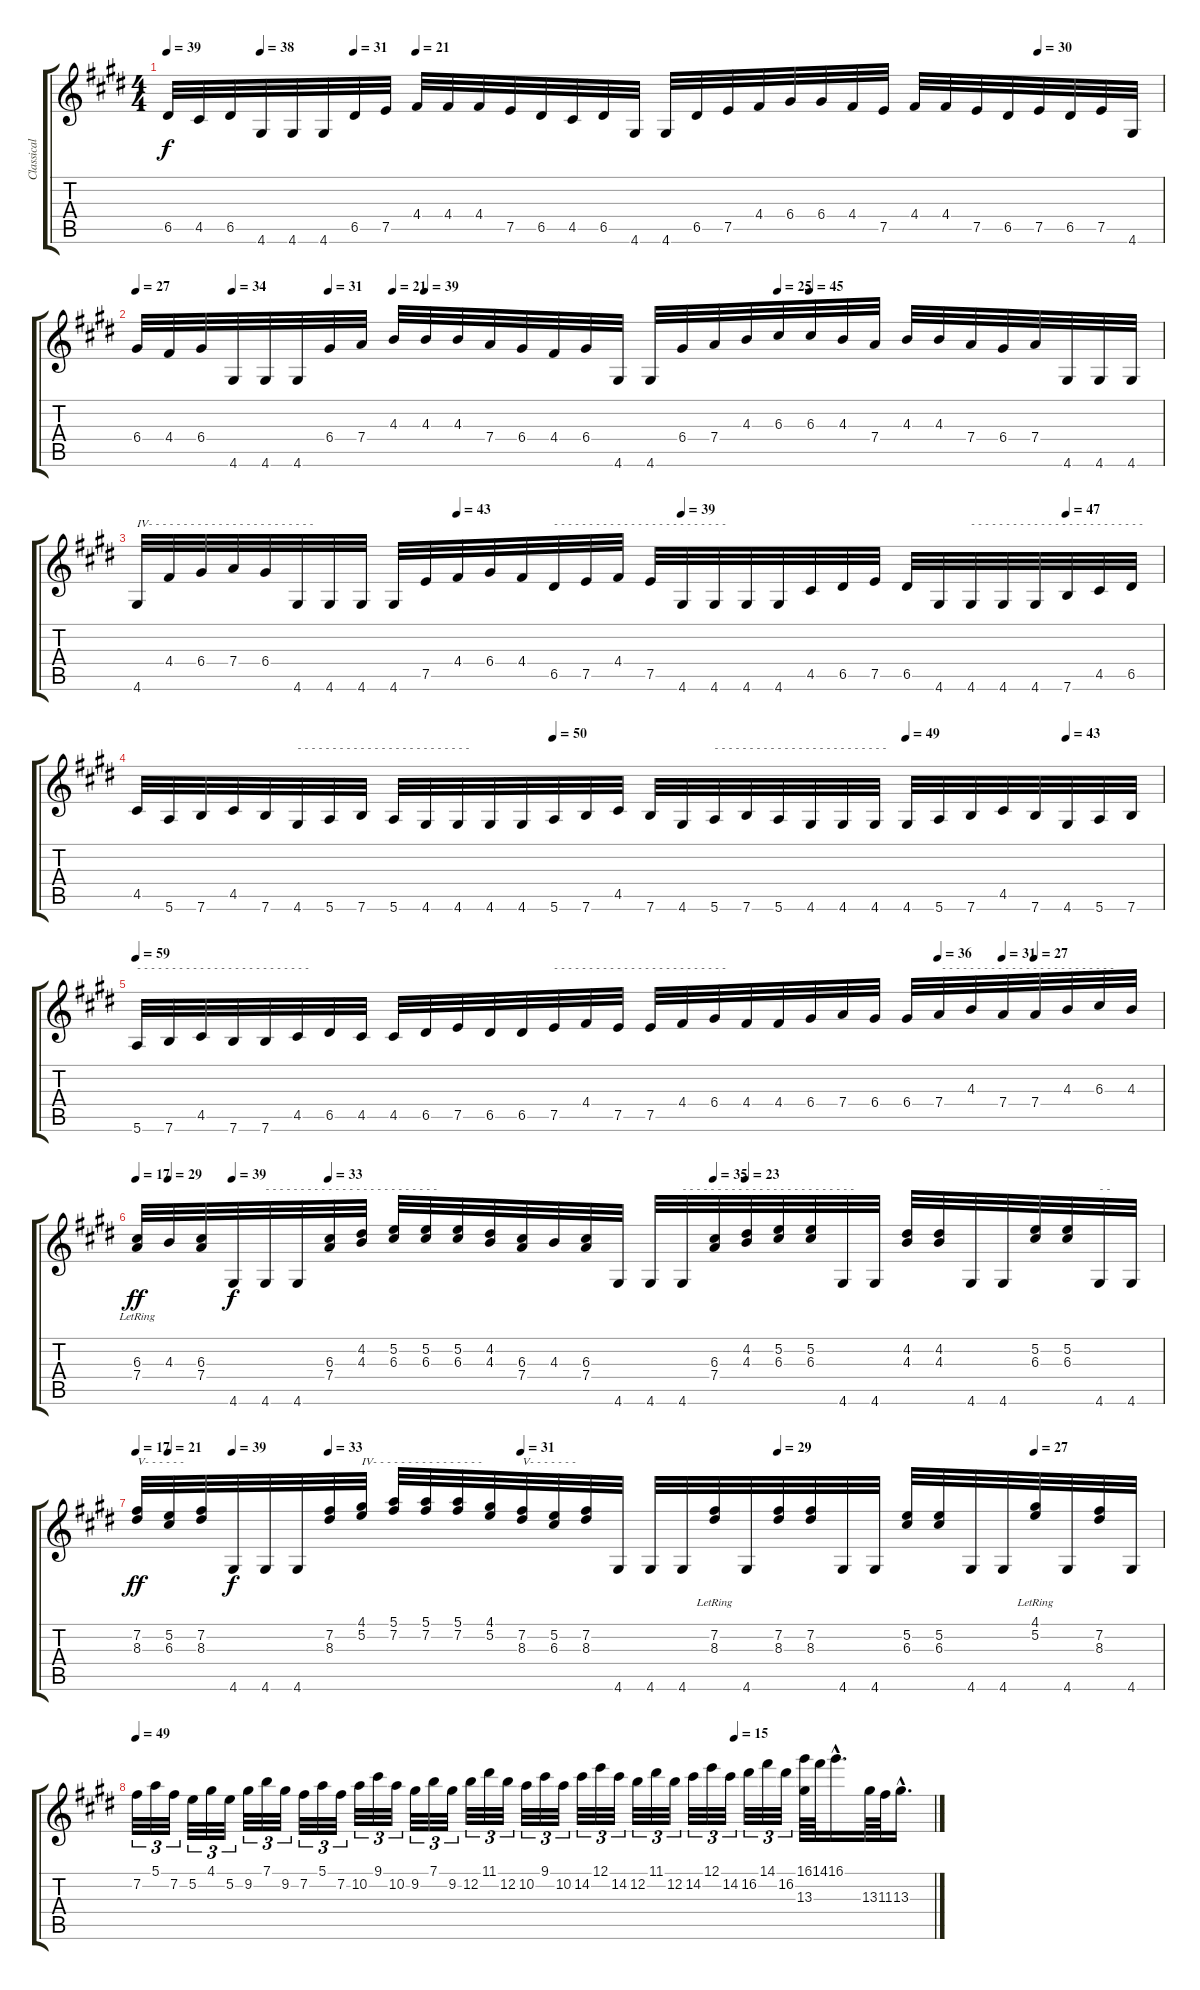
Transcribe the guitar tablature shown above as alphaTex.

\track ("Classical guitar" "Classical ") {instrument acousticguitarnylon}
\staff {score tabs}
\tuning (E4 B3 G3 D3 A2 E2) {hide}
\ts (4 4)
\tempo 39
\tempo 27
\tempo (38 0.09375)
\tempo (31 0.1875)
\tempo (21 0.25)
\tempo (30 0.875)
\tempo 39
\clef g2
\ks e
6.5.32{dy f instrument acousticguitarnylon} 4.5.32 6.5.32 4.6.32 4.6.32 4.6.32 6.5.32 7.5.32 4.4.32 4.4.32 4.4.32 7.5.32 6.5.32 4.5.32 6.5.32 4.6.32 4.6.32 6.5.32 7.5.32 4.4.32 6.4.32 6.4.32 4.4.32 7.5.32 4.4.32 4.4.32 7.5.32 6.5.32 7.5.32 6.5.32 7.5.32 4.6.32 |
\tempo 27
\tempo (34 0.09375)
\tempo (31 0.1875)
\tempo (21 0.25)
\tempo (39 0.28125)
\tempo (25 0.625)
\tempo (45 0.65625)
6.4.32 4.4.32 6.4.32 4.6.32 4.6.32 4.6.32 6.4.32 7.4.32 4.3.32 4.3.32 4.3.32 7.4.32 6.4.32 4.4.32 6.4.32 4.6.32 4.6.32 6.4.32 7.4.32 4.3.32 6.3.32 6.3.32 4.3.32 7.4.32 4.3.32 4.3.32 7.4.32 6.4.32 7.4.32 4.6.32 4.6.32 4.6.32 |
\tempo (43 0.3125)
\tempo (39 0.53125)
\tempo (47 0.90625)
4.6.32{txt "IV- - - - - - - - - - - - - - - - - - - - - - - - "} 4.4.32 6.4.32 7.4.32 6.4.32 4.6.32 4.6.32 4.6.32 4.6.32 7.5.32 4.4.32 6.4.32 4.4.32 6.5.32{txt "- - - - - - - - - - - - - - - - - - - - - - - - -"} 7.5.32 4.4.32 7.5.32 4.6.32 4.6.32 4.6.32 4.6.32 4.5.32 6.5.32 7.5.32 6.5.32 4.6.32 4.6.32{txt "- - - - - - - - - - - - - - - - - - - - - - - - - "} 4.6.32 4.6.32 7.6.32 4.5.32 6.5.32 |
\tempo (50 0.40625)
\tempo (49 0.75)
\tempo (43 0.90625)
4.5.32 5.6.32 7.6.32 4.5.32 7.6.32 4.6.32{txt "- - - - - - - - - - - - - - - - - - - - - - - - - "} 5.6.32 7.6.32 5.6.32 4.6.32 4.6.32 4.6.32 4.6.32 5.6.32 7.6.32 4.5.32 7.6.32 4.6.32 5.6.32{txt "- - - - - - - - - - - - - - - - - - - - - - - - - "} 7.6.32 5.6.32 4.6.32 4.6.32 4.6.32 4.6.32 5.6.32 7.6.32 4.5.32 7.6.32 4.6.32 5.6.32 7.6.32 |
\tempo 59
\tempo (36 0.78125)
\tempo (31 0.84375)
\tempo (27 0.875)
5.6.32{txt "- - - - - - - - - - - - - - - - - - - - - - - - - "} 7.6.32 4.5.32 7.6.32 7.6.32 4.5.32 6.5.32 4.5.32 4.5.32 6.5.32 7.5.32 6.5.32 6.5.32 7.5.32{txt "- - - - - - - - - - - - - - - - - - - - - - - - - "} 4.4.32 7.5.32 7.5.32 4.4.32 6.4.32 4.4.32 4.4.32 6.4.32 7.4.32 6.4.32 6.4.32 7.4.32{txt " - - - - - - - - - - - - - - - - - - - - - - - - -"} 4.3.32 7.4.32 7.4.32 4.3.32 6.3.32 4.3.32 |
\tempo 17
\tempo (29 0.03125)
\tempo (39 0.09375)
\tempo (33 0.1875)
\tempo (35 0.5625)
\tempo (23 0.59375)
(6.3 7.4{lr}).32{dy ff} 4.3.32 (6.3 7.4).32 4.6.32{dy f} 4.6.32{txt "- - - - - - - - - - - - - - - - - - - - - - - - - "} 4.6.32 (6.3 7.4).32 (4.2 4.3).32 (5.2 6.3).32 (5.2 6.3).32 (5.2 6.3).32 (4.2 4.3).32 (6.3 7.4).32 4.3.32 (6.3 7.4).32 4.6.32 4.6.32 4.6.32{txt "- - - - - - - - - - - - - - - - - - - - - - - - - "} (6.3 7.4).32 (4.2 4.3).32 (5.2 6.3).32 (5.2 6.3).32 4.6.32 4.6.32 (4.2 4.3).32 (4.2 4.3).32 4.6.32 4.6.32 (5.2 6.3).32 (5.2 6.3).32 4.6.32{txt "- -"} 4.6.32 |
\tempo 17
\tempo (21 0.03125)
\tempo (39 0.09375)
\tempo (33 0.1875)
\tempo (31 0.375)
\tempo (29 0.625)
\tempo (27 0.875)
(7.2 8.3).32{txt "V- - - - - -" dy ff} (5.2 6.3).32 (7.2 8.3).32 4.6.32{dy f} 4.6.32 4.6.32 (7.2 8.3).32 (4.1 5.2).32{txt "IV- - - - - - - - - - - - - - - -"} (5.1 7.2).32 (5.1 7.2).32 (5.1 7.2).32 (4.1 5.2).32 (7.2 8.3).32{txt "V- - - - - - -"} (5.2 6.3).32 (7.2 8.3).32 4.6.32 4.6.32 4.6.32 (7.2{lr} 8.3{lr}).32 4.6.32 (7.2 8.3).32 (7.2 8.3).32 4.6.32 4.6.32 (5.2 6.3).32 (5.2 6.3).32 4.6.32 4.6.32 (4.1 5.2{lr}).32 4.6.32 (7.2 8.3).32 4.6.32 |
\tempo 49
\tempo (15 0.75)
7.2.32{tu (3 2)} 5.1.32{tu (3 2)} 7.2.32{tu (3 2)} 5.2.32{tu (3 2)} 4.1.32{tu (3 2)} 5.2.32{tu (3 2)} 9.2.32{tu (3 2)} 7.1.32{tu (3 2)} 9.2.32{tu (3 2)} 7.2.32{tu (3 2)} 5.1.32{tu (3 2)} 7.2.32{tu (3 2)} 10.2.32{tu (3 2)} 9.1.32{tu (3 2)} 10.2.32{tu (3 2)} 9.2.32{tu (3 2)} 7.1.32{tu (3 2)} 9.2.32{tu (3 2)} 12.2.32{tu (3 2)} 11.1.32{tu (3 2)} 12.2.32{tu (3 2)} 10.2.32{tu (3 2)} 9.1.32{tu (3 2)} 10.2.32{tu (3 2)} 14.2.32{tu (3 2)} 12.1.32{tu (3 2)} 14.2.32{tu (3 2)} 12.2.32{tu (3 2)} 11.1.32{tu (3 2)} 12.2.32{tu (3 2)} 14.2.32{tu (3 2)} 12.1.32{tu (3 2)} 14.2.32{tu (3 2)} 16.2.32{tu (3 2)} 14.1.32{tu (3 2)} 16.2.32{tu (3 2)} (16.1 13.3).64 14.1.64 16.1{hac}.16{d} 13.3.64 11.3.64 13.3{hac}.16{d}
